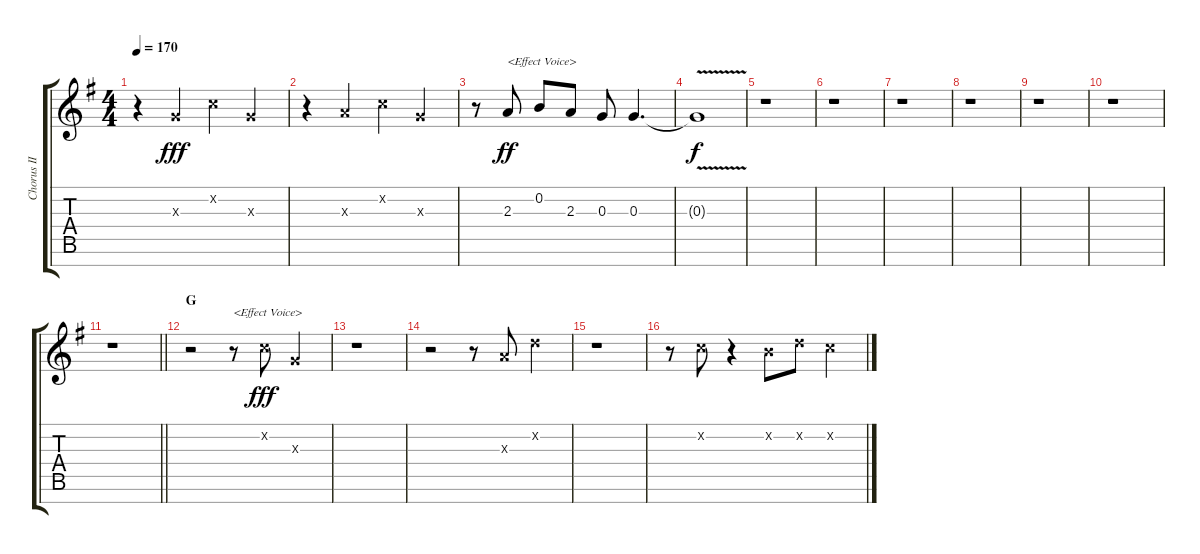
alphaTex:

\track ("Chorus II" "Chorus II") {instrument voiceoohs}
\staff {score tabs}
\tuning (E5 B4 G4 D4 A3 E3 B2) {hide}
\ts (4 4)
\tempo 170
\clef g2
\ks g
r.4{dy fff} 0.3{x}.4 1.2{x}.4 0.3{x}.4 |
r.4 2.3{x}.4 1.2{x}.4 0.3{x}.4 |
r.8 2.3.8{txt "<Effect Voice>" dy ff} 0.2.8 2.3.8 0.3.8 0.3.4{d} |
0.3{v t}.1{dy f} |
r.1 |
r.1 |
r.1 |
r.1 |
r.1 |
r.1 |
\barLineRight lightlight
r.1 |
\section ("" "G")
r.2 r.8{txt "<Effect Voice>"} 1.2{x}.8{dy fff} 0.3{x}.4 |
r.1 |
r.2 r.8 2.3{x}.8 3.2{x}.4 |
r.1 |
r.8 1.2{x}.8 r.4 0.2{x}.8 3.2{x}.8 1.2{x}.4
